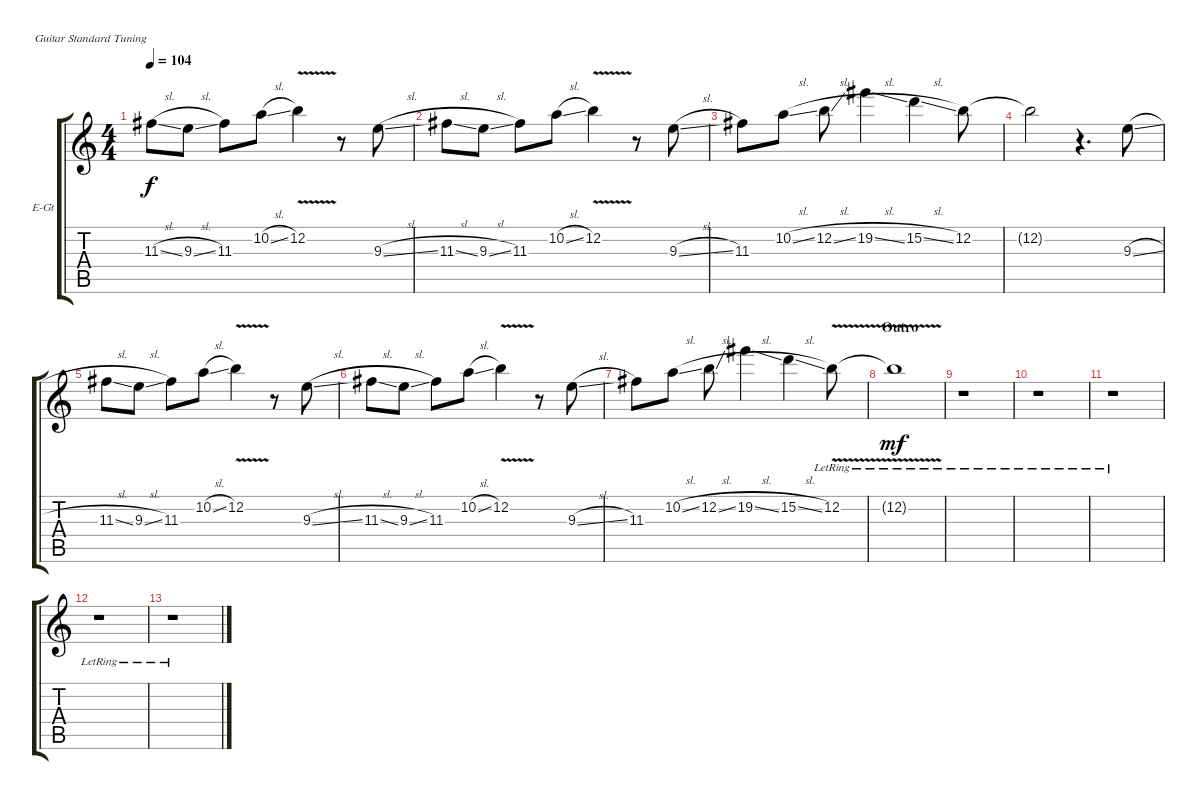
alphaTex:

\defaultSystemsLayout 4
\bracketExtendMode groupsimilarinstruments
\firstSystemTrackNameOrientation horizontal
\otherSystemsTrackNameOrientation horizontal
\track ("Lead Guitar" "E-Gt") {instrument overdrivenguitar}
\staff {score tabs}
\tuning (E4 B3 G3 D3 A2 E2)
\ts (4 4)
\tempo 104
\clef g2
\ks c
11.3{sl}.8{dy f} 9.3{sl}.8 11.3.8 10.2{sl}.8 12.2{v}.4 r.8 9.3{sl}.8 |
11.3{sl}.8 9.3{sl}.8 11.3.8 10.2{sl}.8 12.2{v}.4 r.8 9.3{sl}.8 |
11.3.8 10.2{sl}.8 12.2{sl}.8 19.2{sl}.4 15.2{sl}.4 12.2.8 |
12.2{t}.2 r.4{d} 9.3{sl}.8 |
11.3{sl}.8 9.3{sl}.8 11.3.8 10.2{sl}.8 12.2{v}.4 r.8 9.3{sl}.8 |
11.3{sl}.8 9.3{sl}.8 11.3.8 10.2{sl}.8 12.2{v}.4 r.8 9.3{sl}.8 |
11.3.8 10.2{sl}.8 12.2{sl}.8 19.2{sl}.4 15.2{sl}.4 12.2{v lr}.8 |
\section ("" "Outro")
12.2{v lr t}.1{dy mf} |
r.1 |
r.1 |
r.1 |
r.1 |
r.1
